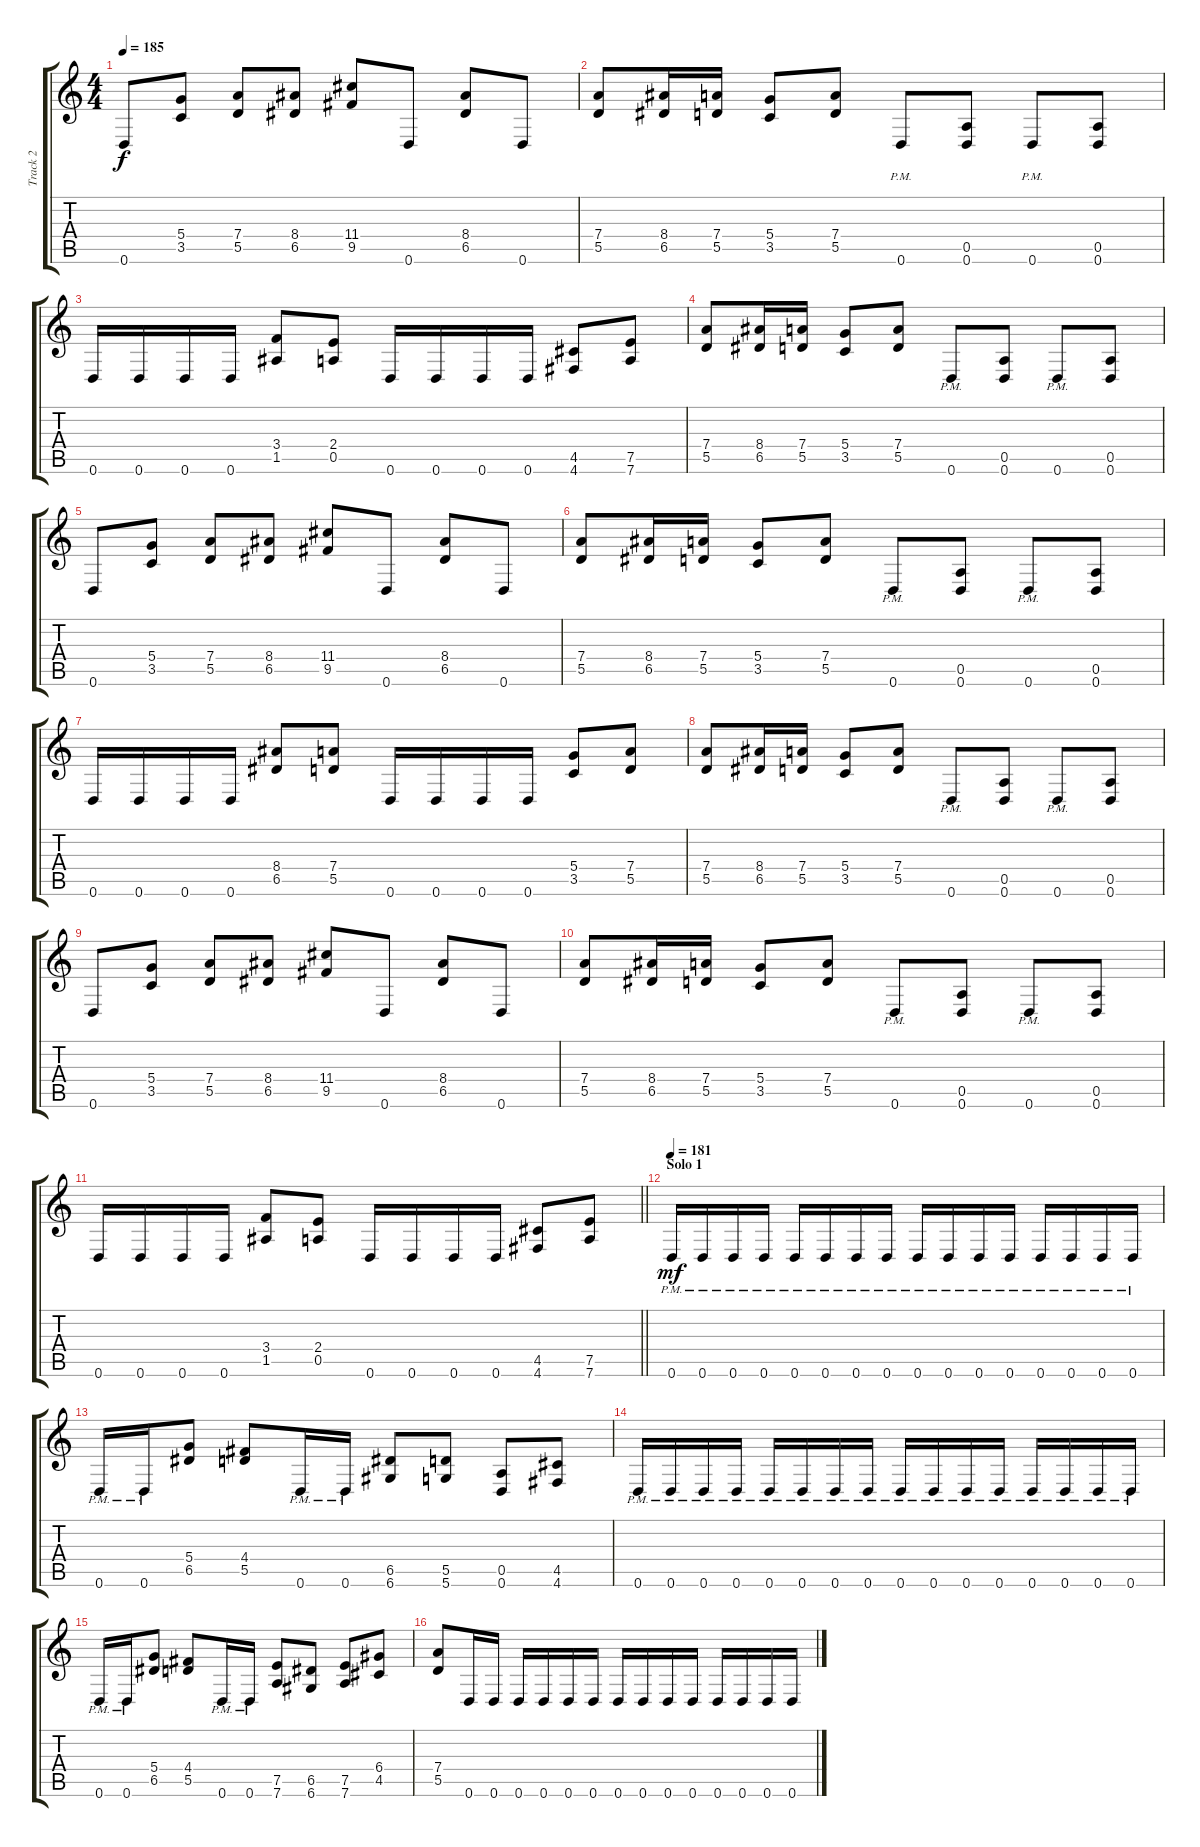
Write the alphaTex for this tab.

\track ("Track 2" "Track 2") {instrument overdrivenguitar}
\staff {score tabs}
\tuning (E4 B3 G3 D3 A2 D2) {hide}
\ts (4 4)
\tempo 185
\clef g2
\ks c
0.6.8{dy f} (5.4 3.5).8 (7.4 5.5).8 (8.4 6.5).8 (11.4 9.5).8 0.6.8 (8.4 6.5).8 0.6.8 |
(7.4 5.5).8 (8.4 6.5).16 (7.4 5.5).16 (5.4 3.5).8 (7.4 5.5).8 0.6{pm}.8 (0.5 0.6).8 0.6{pm}.8 (0.5 0.6).8 |
0.6.16 0.6.16 0.6.16 0.6.16 (3.4 1.5).8 (2.4 0.5).8 0.6.16 0.6.16 0.6.16 0.6.16 (4.5 4.6).8 (7.5 7.6).8 |
(7.4 5.5).8 (8.4 6.5).16 (7.4 5.5).16 (5.4 3.5).8 (7.4 5.5).8 0.6{pm}.8 (0.5 0.6).8 0.6{pm}.8 (0.5 0.6).8 |
0.6.8 (5.4 3.5).8 (7.4 5.5).8 (8.4 6.5).8 (11.4 9.5).8 0.6.8 (8.4 6.5).8 0.6.8 |
(7.4 5.5).8 (8.4 6.5).16 (7.4 5.5).16 (5.4 3.5).8 (7.4 5.5).8 0.6{pm}.8 (0.5 0.6).8 0.6{pm}.8 (0.5 0.6).8 |
0.6.16 0.6.16 0.6.16 0.6.16 (8.4 6.5).8 (7.4 5.5).8 0.6.16 0.6.16 0.6.16 0.6.16 (5.4 3.5).8 (7.4 5.5).8 |
(7.4 5.5).8 (8.4 6.5).16 (7.4 5.5).16 (5.4 3.5).8 (7.4 5.5).8 0.6{pm}.8 (0.5 0.6).8 0.6{pm}.8 (0.5 0.6).8 |
0.6.8 (5.4 3.5).8 (7.4 5.5).8 (8.4 6.5).8 (11.4 9.5).8 0.6.8 (8.4 6.5).8 0.6.8 |
(7.4 5.5).8 (8.4 6.5).16 (7.4 5.5).16 (5.4 3.5).8 (7.4 5.5).8 0.6{pm}.8 (0.5 0.6).8 0.6{pm}.8 (0.5 0.6).8 |
\barLineRight lightlight
0.6.16 0.6.16 0.6.16 0.6.16 (3.4 1.5).8 (2.4 0.5).8 0.6.16 0.6.16 0.6.16 0.6.16 (4.5 4.6).8 (7.5 7.6).8 |
\section ("" "Solo 1")
\tempo 181
0.6{pm}.16{dy mf} 0.6{pm}.16 0.6{pm}.16 0.6{pm}.16 0.6{pm}.16 0.6{pm}.16 0.6{pm}.16 0.6{pm}.16 0.6{pm}.16 0.6{pm}.16 0.6{pm}.16 0.6{pm}.16 0.6{pm}.16 0.6{pm}.16 0.6{pm}.16 0.6{pm}.16 |
0.6{pm}.16 0.6{pm}.16 (5.4 6.5).8 (4.4 5.5).8 0.6{pm}.16 0.6{pm}.16 (6.5 6.6).8 (5.5 5.6).8 (0.5 0.6).8 (4.5 4.6).8 |
0.6{pm}.16 0.6{pm}.16 0.6{pm}.16 0.6{pm}.16 0.6{pm}.16 0.6{pm}.16 0.6{pm}.16 0.6{pm}.16 0.6{pm}.16 0.6{pm}.16 0.6{pm}.16 0.6{pm}.16 0.6{pm}.16 0.6{pm}.16 0.6{pm}.16 0.6{pm}.16 |
0.6{pm}.16 0.6{pm}.16 (5.4 6.5).8 (4.4 5.5).8 0.6{pm}.16 0.6{pm}.16 (7.5 7.6).8 (6.5 6.6).8 (7.5 7.6).8 (6.4 4.5).8 |
(7.4 5.5).8 0.6.16 0.6.16 0.6.16 0.6.16 0.6.16 0.6.16 0.6.16 0.6.16 0.6.16 0.6.16 0.6.16 0.6.16 0.6.16 0.6.16
